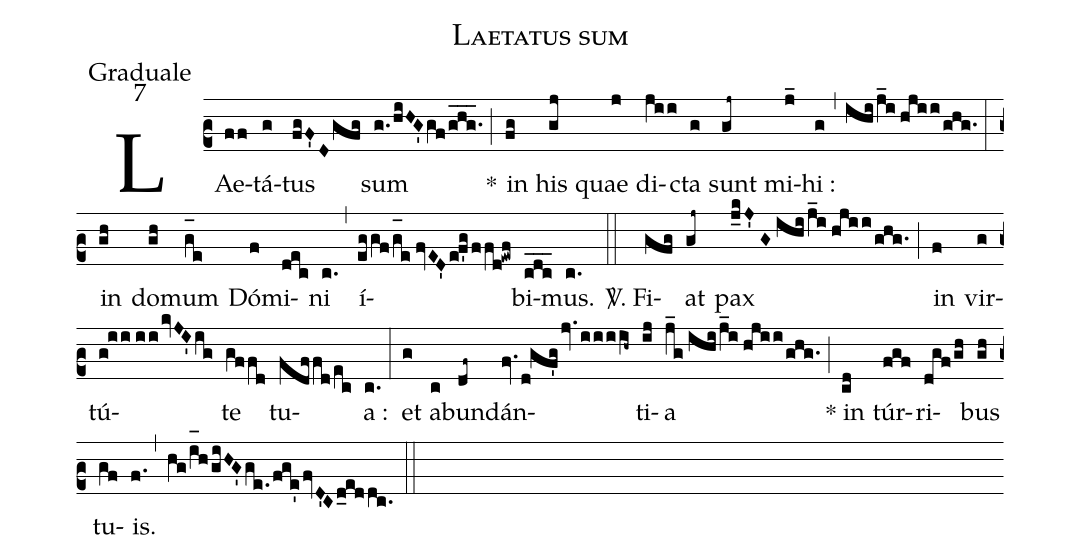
name:Laetatus sum;
office-part:Graduale;
mode:7;
%%
(c2) LAe(ff)tá(g)tus(fgF'Dgfg) sum(g./hiHG'gf/ghg.___) <clear>*(;) in(fg) his(gj) quae(j) di(jii)cta(g) sunt(gj~) mi(j_)hi :(g) (,) (ihij_i//hjii/ghg.) (:) in(gh) do(gh)mum(g_[oh:h]e) Dó(f)mi(dec)ni(c.) (,) í(eggf/g_[oh:h]e//fvED'ef'gffd!ewf)bi(cdc___)mus.(c.) (::) <sp>V/</sp>. Fi(gfg)at(gj~) pax(j_kJ'//G//ihij_i//hjii/ghg.) (;) in(f) vir(g)tú(g!ii//iikvJI'ig)te(gffd) tu(fdffd/ec)a :(c.) (:) et(g) a(c)bun(df~)dán(fv.d!gf'gjv.iiiih~)ti(ij)a(j_g//ihij_i//hjii/ghg.) (;) * in(cd) túr(fgf)ri(dgf/gh)bus(gh) tu(gf)is.(f.) (,) (hg/i_[oh:h]hgiHG'ge./fge'fvD'Cd_eddc.) (::)
